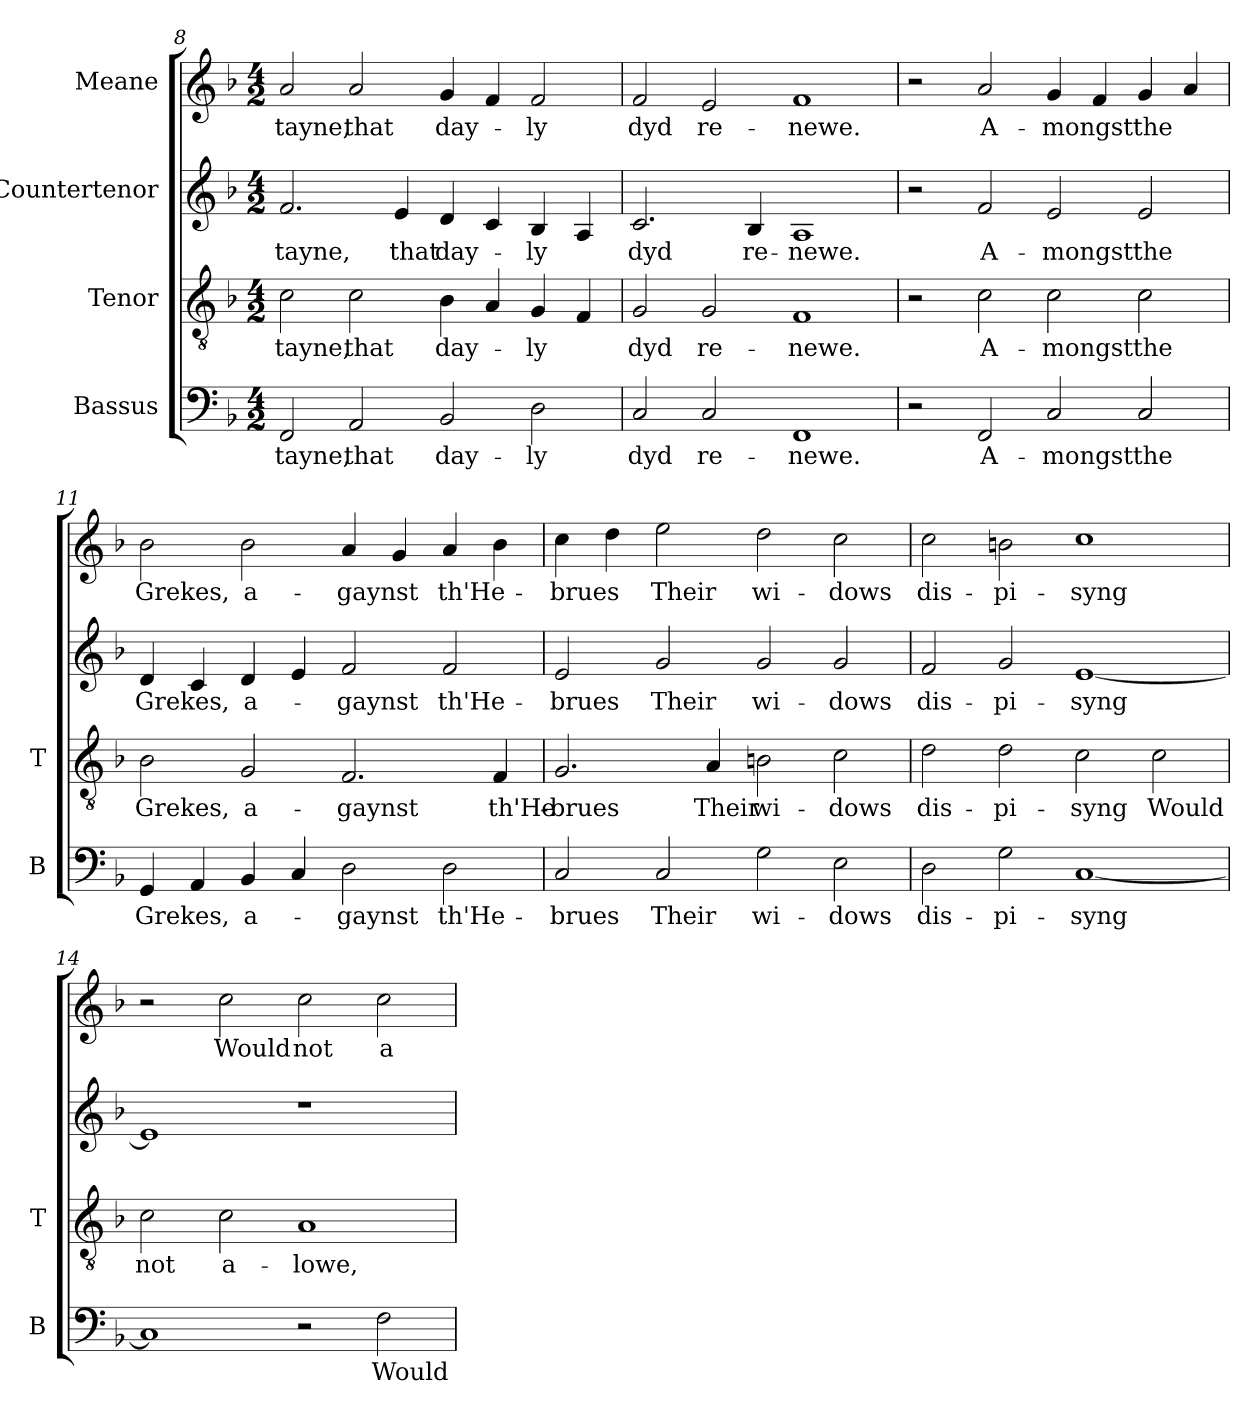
**kern	**text	**kern	**text	**kern	**text	**kern	**text
*part4	*part4	*part3	*part3	*part2	*part2	*part1	*part1
*staff4	*staff4	*staff3	*staff3	*staff2	*staff2	*staff1	*staff1
*I"Bassus	*	*I"Tenor	*	*I"Countertenor	*	*I"Meane	*
*I'B	*	*I'T	*	*	*	*	*
*clefF4	*	*clefGv2	*	*clefG2	*	*clefG2	*
*k[b-]	*	*k[b-]	*	*k[b-]	*	*k[b-]	*
*F:	*	*F:	*	*F:	*	*F:	*
*M4/2	*	*M4/2	*	*M4/2	*	*M4/2	*
=8	=8	=8	=8	=8	=8	=8	=8
!	!LO:LY:b	!	!LO:LY:b	!	!LO:LY:b	!	!LO:LY:b
2FF/	-tayne,	2c\	-tayne,	2.f/	-tayne,	2a/	-tayne,
!	!LO:LY:b	!	!LO:LY:b	!	!	!	!LO:LY:b
2AA/	that	2c\	that	.	.	2a/	that
!	!	!	!	!	!LO:LY:b	!	!
.	.	.	.	4e/	that	.	.
!	!LO:LY:b	!	!LO:LY:b	!	!LO:LY:b	!	!LO:LY:b
2BB-/	day-	4B-\	day-	4d/	day-	4g/	day-
.	.	4A/	.	4c/	.	4f/	.
!	!LO:LY:b	!	!LO:LY:b	!	!LO:LY:b	!	!LO:LY:b
2D\	-ly	4G/	-ly	4B-/	-ly	2f/	-ly
.	.	4F/	.	4A/	.	.	.
=9	=9	=9	=9	=9	=9	=9	=9
!	!LO:LY:b	!	!LO:LY:b	!	!LO:LY:b	!	!LO:LY:b
2C/	dyd	2G/	dyd	2.c/	dyd	2f/	dyd
!	!LO:LY:b	!	!LO:LY:b	!	!	!	!LO:LY:b
2C/	re-	2G/	re-	.	.	2e/	re-
!	!	!	!	!	!LO:LY:b	!	!
.	.	.	.	4B-/	re-	.	.
!	!LO:LY:b	!	!LO:LY:b	!	!LO:LY:b	!	!LO:LY:b
1FF	-newe.	1F	-newe.	1A	-newe.	1f	-newe.
!!LO:LB:g=z
=10	=10	=10	=10	=10	=10	=10	=10
2r	.	2r	.	2r	.	2r	.
!	!LO:LY:b	!	!LO:LY:b	!	!LO:LY:b	!	!LO:LY:b
2FF/	A-	2c\	A-	2f/	A-	2a/	A-
!	!LO:LY:b	!	!LO:LY:b	!	!LO:LY:b	!	!LO:LY:b
2C/	-mongst	2c\	-mongst	2e/	-mongst	4g/	-mongst
.	.	.	.	.	.	4f/	.
!	!LO:LY:b	!	!LO:LY:b	!	!LO:LY:b	!	!LO:LY:b
2C/	the	2c\	the	2e/	the	4g/	the
.	.	.	.	.	.	4a/	.
=11	=11	=11	=11	=11	=11	=11	=11
!	!LO:LY:b	!	!LO:LY:b	!	!LO:LY:b	!	!LO:LY:b
4GG/	Grekes,	2B-\	Grekes,	4d/	Grekes,	2b-\	Grekes,
4AA/	.	.	.	4c/	.	.	.
!	!LO:LY:b	!	!LO:LY:b	!	!LO:LY:b	!	!LO:LY:b
4BB-/	a-	2G/	a-	4d/	a-	2b-\	a-
4C/	.	.	.	4e/	.	.	.
!	!LO:LY:b	!	!LO:LY:b	!	!LO:LY:b	!	!LO:LY:b
2D\	-gaynst	2.F/	-gaynst	2f/	-gaynst	4a/	-gaynst
.	.	.	.	.	.	4g/	.
!	!LO:LY:b	!	!	!	!LO:LY:b	!	!LO:LY:b
2D\	th'He-	.	.	2f/	th'He-	4a/	th'He-
!	!	!	!LO:LY:b	!	!	!	!
.	.	4F/	th'He-	.	.	4b-\	.
=12	=12	=12	=12	=12	=12	=12	=12
!	!LO:LY:b	!	!LO:LY:b	!	!LO:LY:b	!	!LO:LY:b
2C/	-brues	2.G/	-brues	2e/	-brues	4cc\	-brues
.	.	.	.	.	.	4dd\	.
!	!LO:LY:b	!	!	!	!LO:LY:b	!	!LO:LY:b
2C/	Their	.	.	2g/	Their	2ee\	Their
!	!	!	!LO:LY:b	!	!	!	!
.	.	4A/	Their	.	.	.	.
!	!LO:LY:b	!	!LO:LY:b	!	!LO:LY:b	!	!LO:LY:b
2G\	wi-	2Bn\	wi-	2g/	wi-	2dd\	wi-
!	!LO:LY:b	!	!LO:LY:b	!	!LO:LY:b	!	!LO:LY:b
2E\	-dows	2c\	-dows	2g/	-dows	2cc\	-dows
!!LO:LB:g=z
=13	=13	=13	=13	=13	=13	=13	=13
!	!LO:LY:b	!	!LO:LY:b	!	!LO:LY:b	!	!LO:LY:b
2D\	dis-	2d\	dis-	2f/	dis-	2cc\	dis-
!	!LO:LY:b	!	!LO:LY:b	!	!LO:LY:b	!	!LO:LY:b
2G\	-pi-	2d\	-pi-	2g/	-pi-	2bn\	-pi-
!	!LO:LY:b	!	!LO:LY:b	!	!LO:LY:b	!	!LO:LY:b
[1C	-syng	2c\	-syng	[1e	-syng	1cc	-syng
!	!	!	!LO:LY:b	!	!	!	!
.	.	2c\	Would	.	.	.	.
=14	=14	=14	=14	=14	=14	=14	=14
!	!	!	!LO:LY:b	!	!	!	!
1C]	.	2c\	not	1e]	.	2r	.
!	!	!	!LO:LY:b	!	!	!	!LO:LY:b
.	.	2c\	a-	.	.	2cc\	Would
!	!	!	!LO:LY:b	!	!	!	!LO:LY:b
2r	.	1A	-lowe,	1r	.	2cc\	not
!	!LO:LY:b	!	!	!	!	!	!LO:LY:b
2F\	Would	.	.	.	.	2cc\	a-
=	=	=	=	=	=	=	=
*-	*-	*-	*-	*-	*-	*-	*-
